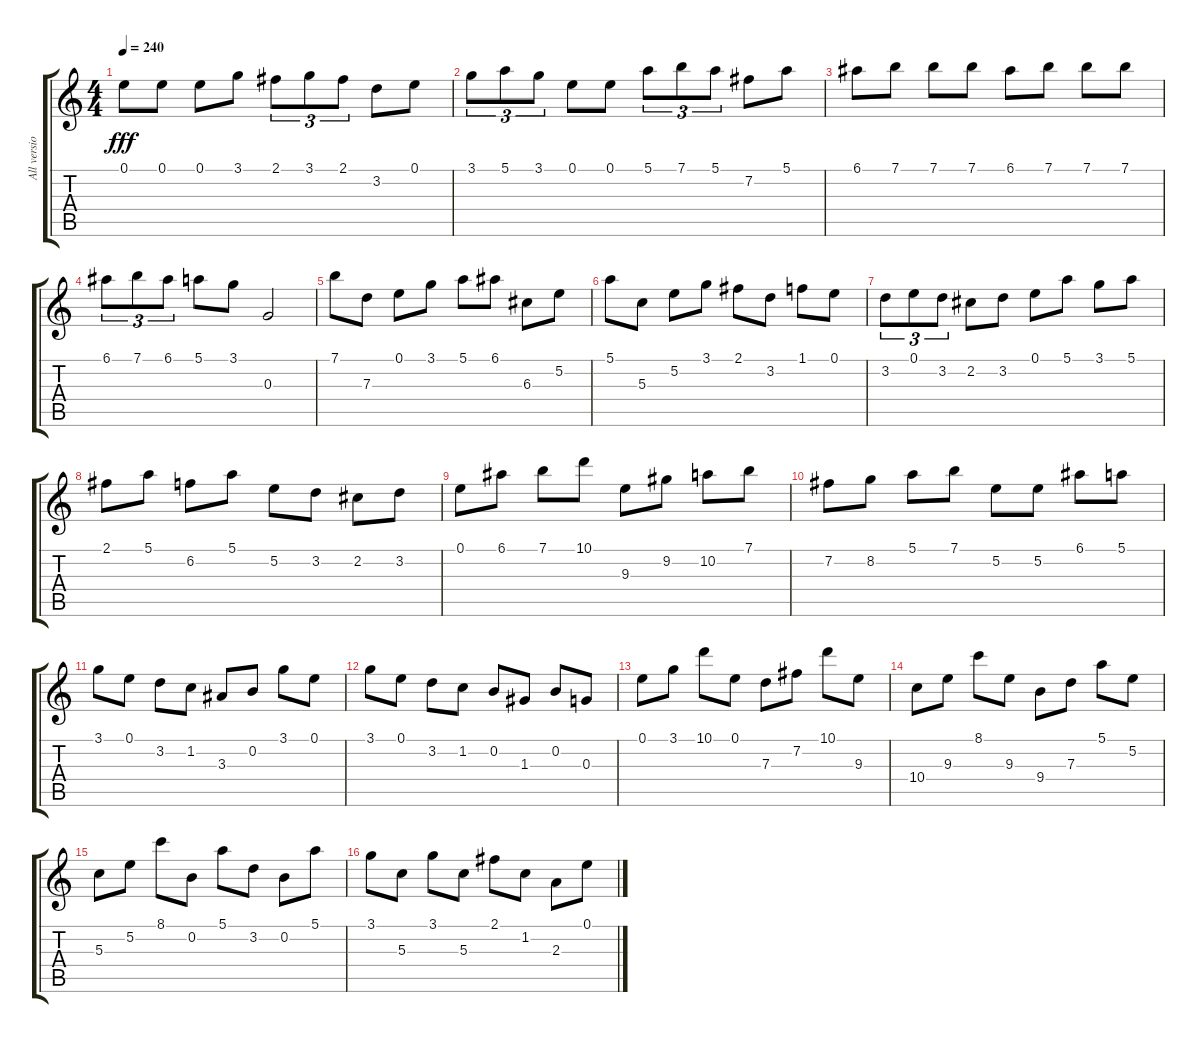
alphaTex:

\track ("All versions" "All versio") {instrument acousticguitarnylon}
\staff {score tabs}
\tuning (E4 B3 G3 D3 A2 E2) {hide}
\ts (4 4)
\tempo 240
\clef g2
\ks c
0.1.8{dy fff} 0.1.8 0.1.8 3.1.8 2.1.8{tu (3 2)} 3.1.8{tu (3 2)} 2.1.8{tu (3 2)} 3.2.8 0.1.8 |
3.1.8{tu (3 2)} 5.1.8{tu (3 2)} 3.1.8{tu (3 2)} 0.1.8 0.1.8 5.1.8{tu (3 2)} 7.1.8{tu (3 2)} 5.1.8{tu (3 2)} 7.2.8 5.1.8 |
6.1.8 7.1.8 7.1.8 7.1.8 6.1.8 7.1.8 7.1.8 7.1.8 |
6.1.8{tu (3 2)} 7.1.8{tu (3 2)} 6.1.8{tu (3 2)} 5.1.8 3.1.8 0.3.2 |
7.1.8 7.3.8 0.1.8 3.1.8 5.1.8 6.1.8 6.3.8 5.2.8 |
5.1.8 5.3.8 5.2.8 3.1.8 2.1.8 3.2.8 1.1.8 0.1.8 |
3.2.8{tu (3 2)} 0.1.8{tu (3 2)} 3.2.8{tu (3 2)} 2.2.8 3.2.8 0.1.8 5.1.8 3.1.8 5.1.8 |
2.1.8 5.1.8 6.2.8 5.1.8 5.2.8 3.2.8 2.2.8 3.2.8 |
0.1.8 6.1.8 7.1.8 10.1.8 9.3.8 9.2.8 10.2.8 7.1.8 |
7.2.8 8.2.8 5.1.8 7.1.8 5.2.8 5.2.8 6.1.8 5.1.8 |
3.1.8 0.1.8 3.2.8 1.2.8 3.3.8 0.2.8 3.1.8 0.1.8 |
3.1.8 0.1.8 3.2.8 1.2.8 0.2.8 1.3.8 0.2.8 0.3.8 |
0.1.8 3.1.8 10.1.8 0.1.8 7.3.8 7.2.8 10.1.8 9.3.8 |
10.4.8 9.3.8 8.1.8 9.3.8 9.4.8 7.3.8 5.1.8 5.2.8 |
5.3.8 5.2.8 8.1.8 0.2.8 5.1.8 3.2.8 0.2.8 5.1.8 |
3.1.8 5.3.8 3.1.8 5.3.8 2.1.8 1.2.8 2.3.8 0.1.8
